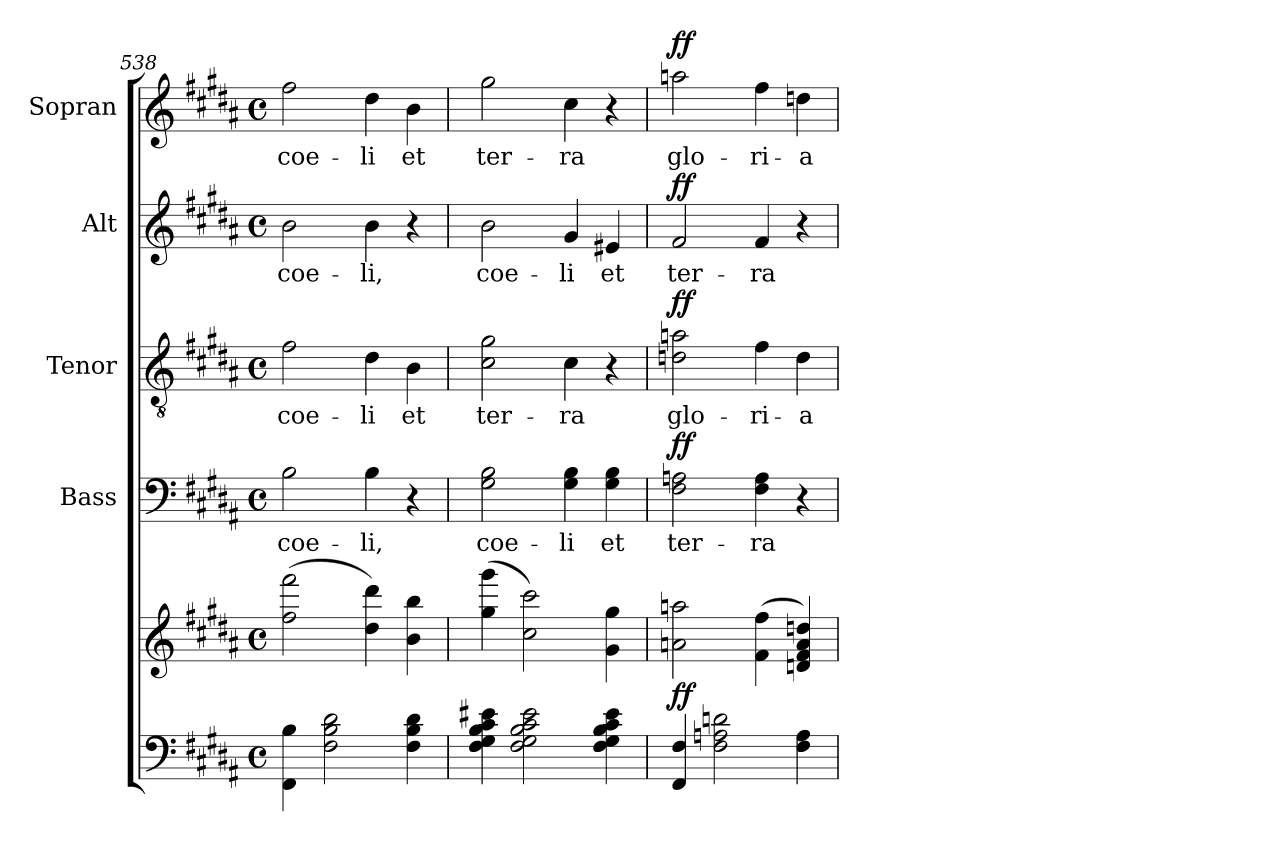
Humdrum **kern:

**kern	**kern	**dynam	**kern	**text	**dynam	**kern	**text	**dynam	**kern	**text	**dynam	**kern	**text	**dynam
*part5	*part5	*part5	*part4	*part4	*part4	*part3	*part3	*part3	*part2	*part2	*part2	*part1	*part1	*part1
*staff6	*staff5	*staff5/6	*staff4	*staff4	*staff4	*staff3	*staff3	*staff3	*staff2	*staff2	*staff2	*staff1	*staff1	*staff1
*	*	*	*I"Bass	*	*	*I"Tenor	*	*	*I"Alt	*	*	*I"Sopran	*	*
*	*	*	*I'B.	*	*	*I'T.	*	*	*I'A.	*	*	*I'S.	*	*
*clefF4	*clefG2	*	*clefF4	*	*	*clefGv2	*	*	*clefG2	*	*	*clefG2	*	*
*k[f#c#g#d#a#]	*k[f#c#g#d#a#]	*	*k[f#c#g#d#a#]	*	*	*k[f#c#g#d#a#]	*	*	*k[f#c#g#d#a#]	*	*	*k[f#c#g#d#a#]	*	*
*B:	*B:	*	*B:	*	*	*B:	*	*	*B:	*	*	*B:	*	*
*M4/4	*M4/4	*	*M4/4	*	*	*M4/4	*	*	*M4/4	*	*	*M4/4	*	*
*met(c)	*met(c)	*	*met(c)	*	*	*met(c)	*	*	*met(c)	*	*	*met(c)	*	*
=538	=538	=538	=538	=538	=538	=538	=538	=538	=538	=538	=538	=538	=538	=538
!	!	!	!	!LO:LY:b	!	!	!LO:LY:b	!	!	!LO:LY:b	!	!	!LO:LY:b	!
4FF#\ 4B\	(>2ff#\ 2fff#\	.	2B\	coe-	.	2f#\	coe-	.	2b\	coe-	.	2ff#\	coe-	.
2F#\ 2B\ 2d#\	.	.	.	.	.	.	.	.	.	.	.	.	.	.
!	!	!	!	!LO:LY:b	!	!	!LO:LY:b	!	!	!LO:LY:b	!	!	!LO:LY:b	!
.	4dd#\ 4ddd#\)	.	4B\	-li,	.	4d#\	-li	.	4b\	-li,	.	4dd#\	-li	.
!	!	!	!	!	!	!	!LO:LY:b	!	!	!	!	!	!LO:LY:b	!
4F#\ 4B\ 4d#\	4b\ 4bb\	.	4r	.	.	4B\	et	.	4r	.	.	4b\	et	.
=539	=539	=539	=539	=539	=539	=539	=539	=539	=539	=539	=539	=539	=539	=539
!	!	!	!	!LO:LY:b	!	!	!LO:LY:b	!	!	!LO:LY:b	!	!	!LO:LY:b	!
4F#\ 4G#\ 4B\ 4c#\ 4e#X\	(>4gg#\ 4ggg#\	.	2G#\ 2B\	coe-	.	2c#\ 2g#\	ter-	.	2b\	coe-	.	2gg#\	ter-	.
2F#\ 2G#\ 2B\ 2c#\ 2e#\	2cc#\ 2ccc#\)	.	.	.	.	.	.	.	.	.	.	.	.	.
!	!	!	!	!LO:LY:b	!	!	!LO:LY:b	!	!	!LO:LY:b	!	!	!LO:LY:b	!
.	.	.	4G#\ 4B\	-li	.	4c#\	-ra	.	4g#/	-li	.	4cc#\	-ra	.
!	!	!	!	!LO:LY:b	!	!	!	!	!	!LO:LY:b	!	!	!	!
4F#\ 4G#\ 4B\ 4c#\ 4e#\	4g#\ 4gg#\	.	4G#\ 4B\	et	.	4r	.	.	4e#X/	et	.	4r	.	.
=540	=540	=540	=540	=540	=540	=540	=540	=540	=540	=540	=540	=540	=540	=540
!	!	!LO:DY:b	!	!LO:LY:b	!LO:DY:a	!	!LO:LY:b	!LO:DY:a	!	!LO:LY:b	!LO:DY:a	!	!LO:LY:b	!LO:DY:a
4FF#/ 4F#/	2an\ 2aan\	ff	2F#\ 2An\	ter-	ff	2dn\ 2an\	glo-	ff	2f#/	ter-	ff	2aan\	glo-	ff
2F#\ 2An\ 2dn\	.	.	.	.	.	.	.	.	.	.	.	.	.	.
!	!	!	!	!LO:LY:b	!	!	!LO:LY:b	!	!	!LO:LY:b	!	!	!LO:LY:b	!
.	(>4f#\ 4ff#\	.	4F#\ 4A\	-ra	.	4f#\	-ri-	.	4f#/	-ra	.	4ff#\	-ri-	.
!	!	!	!	!	!	!	!LO:LY:b	!	!	!	!	!	!LO:LY:b	!
4F#\ 4A\	4dn/ 4f#/ 4a/ 4ddn/)	.	4r	.	.	4d\	-a	.	4r	.	.	4ddn\	-a	.
=	=	=	=	=	=	=	=	=	=	=	=	=	=	=
*-	*-	*-	*-	*-	*-	*-	*-	*-	*-	*-	*-	*-	*-	*-
